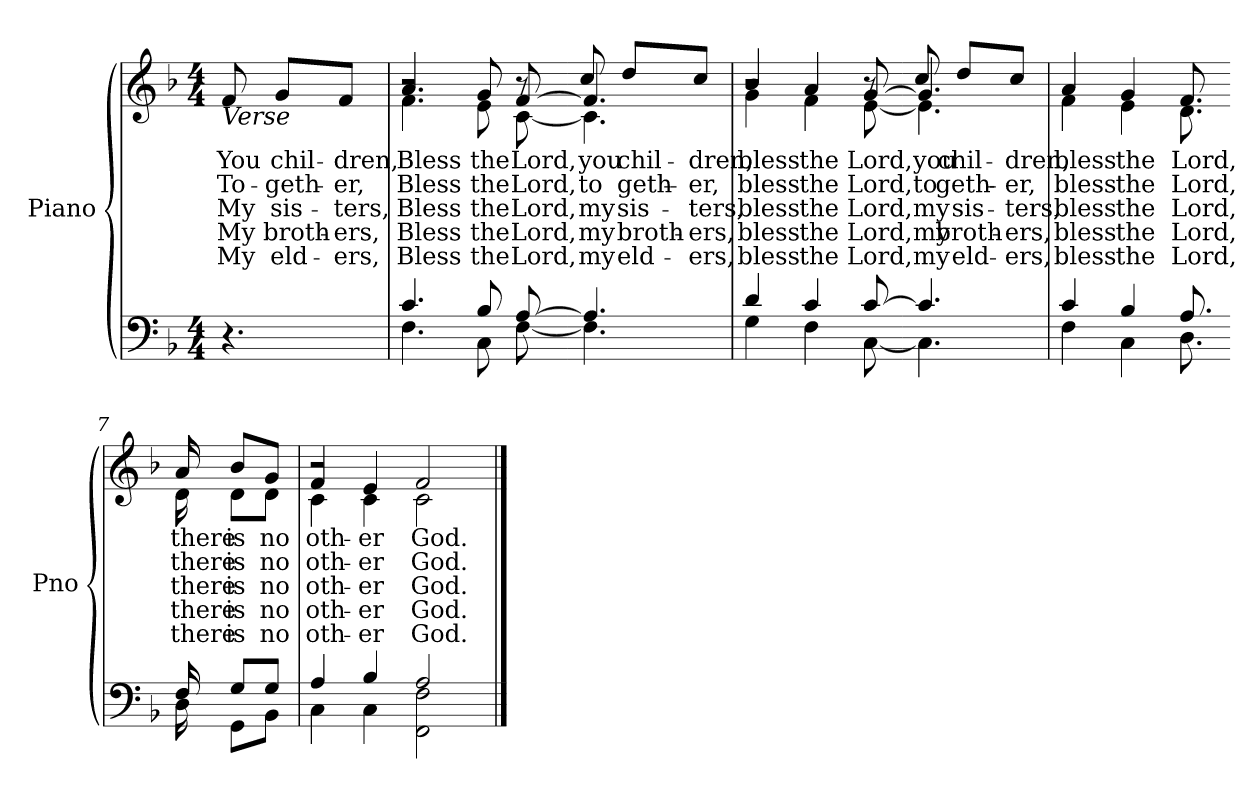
**kern	**kern	**text	**text	**text	**text	**text
*part2	*part1	*part1	*part1	*part1	*part1	*part1
*staff2	*staff1	*staff1	*staff1	*staff1	*staff1	*staff1
*I"Piano	*I"Piano	*	*	*	*	*
*I'Pno	*I'Pno	*	*	*	*	*
*clefF4	*clefG2	*	*	*	*	*
*k[b-]	*k[b-]	*	*	*	*	*
*M4/4	*M4/4	*	*	*	*	*
=1	=1	=1	=1	=1	=1	=1
*^	*	*	*	*	*	*
!	!	!LO:TX:b:i:t=Verse	!	!	!	!	!
!	!	!	!LO:LY:b	!LO:LY:b	!LO:LY:b	!LO:LY:b	!LO:LY:b
4.ryy	4.r	8f!/	You	To-	My	My	My
!	!	!	!LO:LY:b	!LO:LY:b	!LO:LY:b	!LO:LY:b	!LO:LY:b
.	.	8g!/L	chil-	-geth-	sis-	broth-	eld-
!	!	!	!LO:LY:b	!LO:LY:b	!LO:LY:b	!LO:LY:b	!LO:LY:b
.	.	8f!/J	-dren,	-er,	-ters,	-ers,	-ers,
=2	=2	=2	=2	=2	=2	=2	=2
!	!	!	!LO:LY:b	!LO:LY:b	!LO:LY:b	!LO:LY:b	!LO:LY:b
*	*	*^	*	*	*	*	*
*	*	*	*^	*	*	*	*	*
4.c/	4.F\	4.a/	4.f\	2r	Bless	Bless	Bless	Bless	Bless
!	!	!	!	!	!LO:LY:b	!LO:LY:b	!LO:LY:b	!LO:LY:b	!LO:LY:b
8B-/	8C\	8g/	8e\	.	the	the	the	the	the
!	!	!	!	!	!LO:LY:b	!LO:LY:b	!LO:LY:b	!LO:LY:b	!LO:LY:b
[8A/	[8F\	[8f/	[8c\	8r	Lord,	Lord,	Lord,	Lord,	Lord,
!!LO:LB:g=z	!!	!!
=3-	=3-	=3-	=3-	=3-	=3-	=3-	=3-	=3-	=3-
!	!	!	!	!	!LO:LY:b	!LO:LY:b	!LO:LY:b	!LO:LY:b	!LO:LY:b
4.A/]	4.F\]	4.f/]	4.c\]	8cc!/	you	to-	my	my	my
!	!	!	!	!	!LO:LY:b	!LO:LY:b	!LO:LY:b	!LO:LY:b	!LO:LY:b
.	.	.	.	8dd!/L	chil-	-geth-	sis-	broth-	eld-
!	!	!	!	!	!LO:LY:b	!LO:LY:b	!LO:LY:b	!LO:LY:b	!LO:LY:b
.	.	.	.	8cc!/J	-dren,	-er,	-ters,	-ers,	-ers,
=4	=4	=4	=4	=4	=4	=4	=4	=4	=4
!	!	!	!	!	!LO:LY:b	!LO:LY:b	!LO:LY:b	!LO:LY:b	!LO:LY:b
4d/	4G\	4b-/	4g\	2r	bless	bless	bless	bless	bless
!	!	!	!	!	!LO:LY:b	!LO:LY:b	!LO:LY:b	!LO:LY:b	!LO:LY:b
4c/	4F\	4a/	4f\	.	the	the	the	the	the
!	!	!	!	!	!LO:LY:b	!LO:LY:b	!LO:LY:b	!LO:LY:b	!LO:LY:b
[8c/	[8C\	[8g/	[8e\	8r	Lord,	Lord,	Lord,	Lord,	Lord,
!!LO:LB:g=z	!!	!!
=5-	=5-	=5-	=5-	=5-	=5-	=5-	=5-	=5-	=5-
!	!	!	!	!	!LO:LY:b	!LO:LY:b	!LO:LY:b	!LO:LY:b	!LO:LY:b
4.c/]	4.C\]	4.g/]	4.e\]	8cc!/	you	to-	my	my	my
!	!	!	!	!	!LO:LY:b	!LO:LY:b	!LO:LY:b	!LO:LY:b	!LO:LY:b
.	.	.	.	8dd!/L	chil-	-geth-	sis-	broth-	eld-
!	!	!	!	!	!LO:LY:b	!LO:LY:b	!LO:LY:b	!LO:LY:b	!LO:LY:b
.	.	.	.	8cc!/J	-dren,	-er,	-ters,	-ers,	-ers,
=6	=6	=6	=6	=6	=6	=6	=6	=6	=6
!	!	!	!	!	!LO:LY:b	!LO:LY:b	!LO:LY:b	!LO:LY:b	!LO:LY:b
*	*	*	*v	*v	*	*	*	*	*
4c/	4F\	4a/	4f\	bless	bless	bless	bless	bless
!	!	!	!	!LO:LY:b	!LO:LY:b	!LO:LY:b	!LO:LY:b	!LO:LY:b
4B-/	4C\	4g/	4e\	the	the	the	the	the
!	!	!	!	!LO:LY:b	!LO:LY:b	!LO:LY:b	!LO:LY:b	!LO:LY:b
8.A/	8.D\	8.f/	8.d\	Lord,	Lord,	Lord,	Lord,	Lord,
!!LO:LB:g=z	!!
=7-	=7-	=7-	=7-	=7-	=7-	=7-	=7-	=7-
!	!	!	!	!LO:LY:b	!LO:LY:b	!LO:LY:b	!LO:LY:b	!LO:LY:b
16F/	16D\	16a/	16d\	there	there	there	there	there
!	!	!	!	!LO:LY:b	!LO:LY:b	!LO:LY:b	!LO:LY:b	!LO:LY:b
8G/L	8GG\L	8b-/L	8d\L	is	is	is	is	is
!	!	!	!	!LO:LY:b	!LO:LY:b	!LO:LY:b	!LO:LY:b	!LO:LY:b
8G/J	8BB-\J	8g/J	8d\J	no	no	no	no	no
=8	=8	=8	=8	=8	=8	=8	=8	=8
!	!	!	!	!LO:LY:b	!LO:LY:b	!LO:LY:b	!LO:LY:b	!LO:LY:b
*	*	*	*^	*	*	*	*	*
4A/	4C\	4f/	4c\	2r	oth-	oth-	oth-	oth-	oth-
!	!	!	!	!	!LO:LY:b	!LO:LY:b	!LO:LY:b	!LO:LY:b	!LO:LY:b
4B-/	4C\	4e/	4c\	.	-er	-er	-er	-er	-er
!	!	!	!	!	!LO:LY:b	!LO:LY:b	!LO:LY:b	!LO:LY:b	!LO:LY:b
2A/	2FF!\ 2F\	2f/	2c\	2ryy	God.	God.	God.	God.	God.
*v	*v	*	*	*	*	*	*	*	*
*	*v	*v	*v	*	*	*	*	*
==	==	==	==	==	==	==
*-	*-	*-	*-	*-	*-	*-
